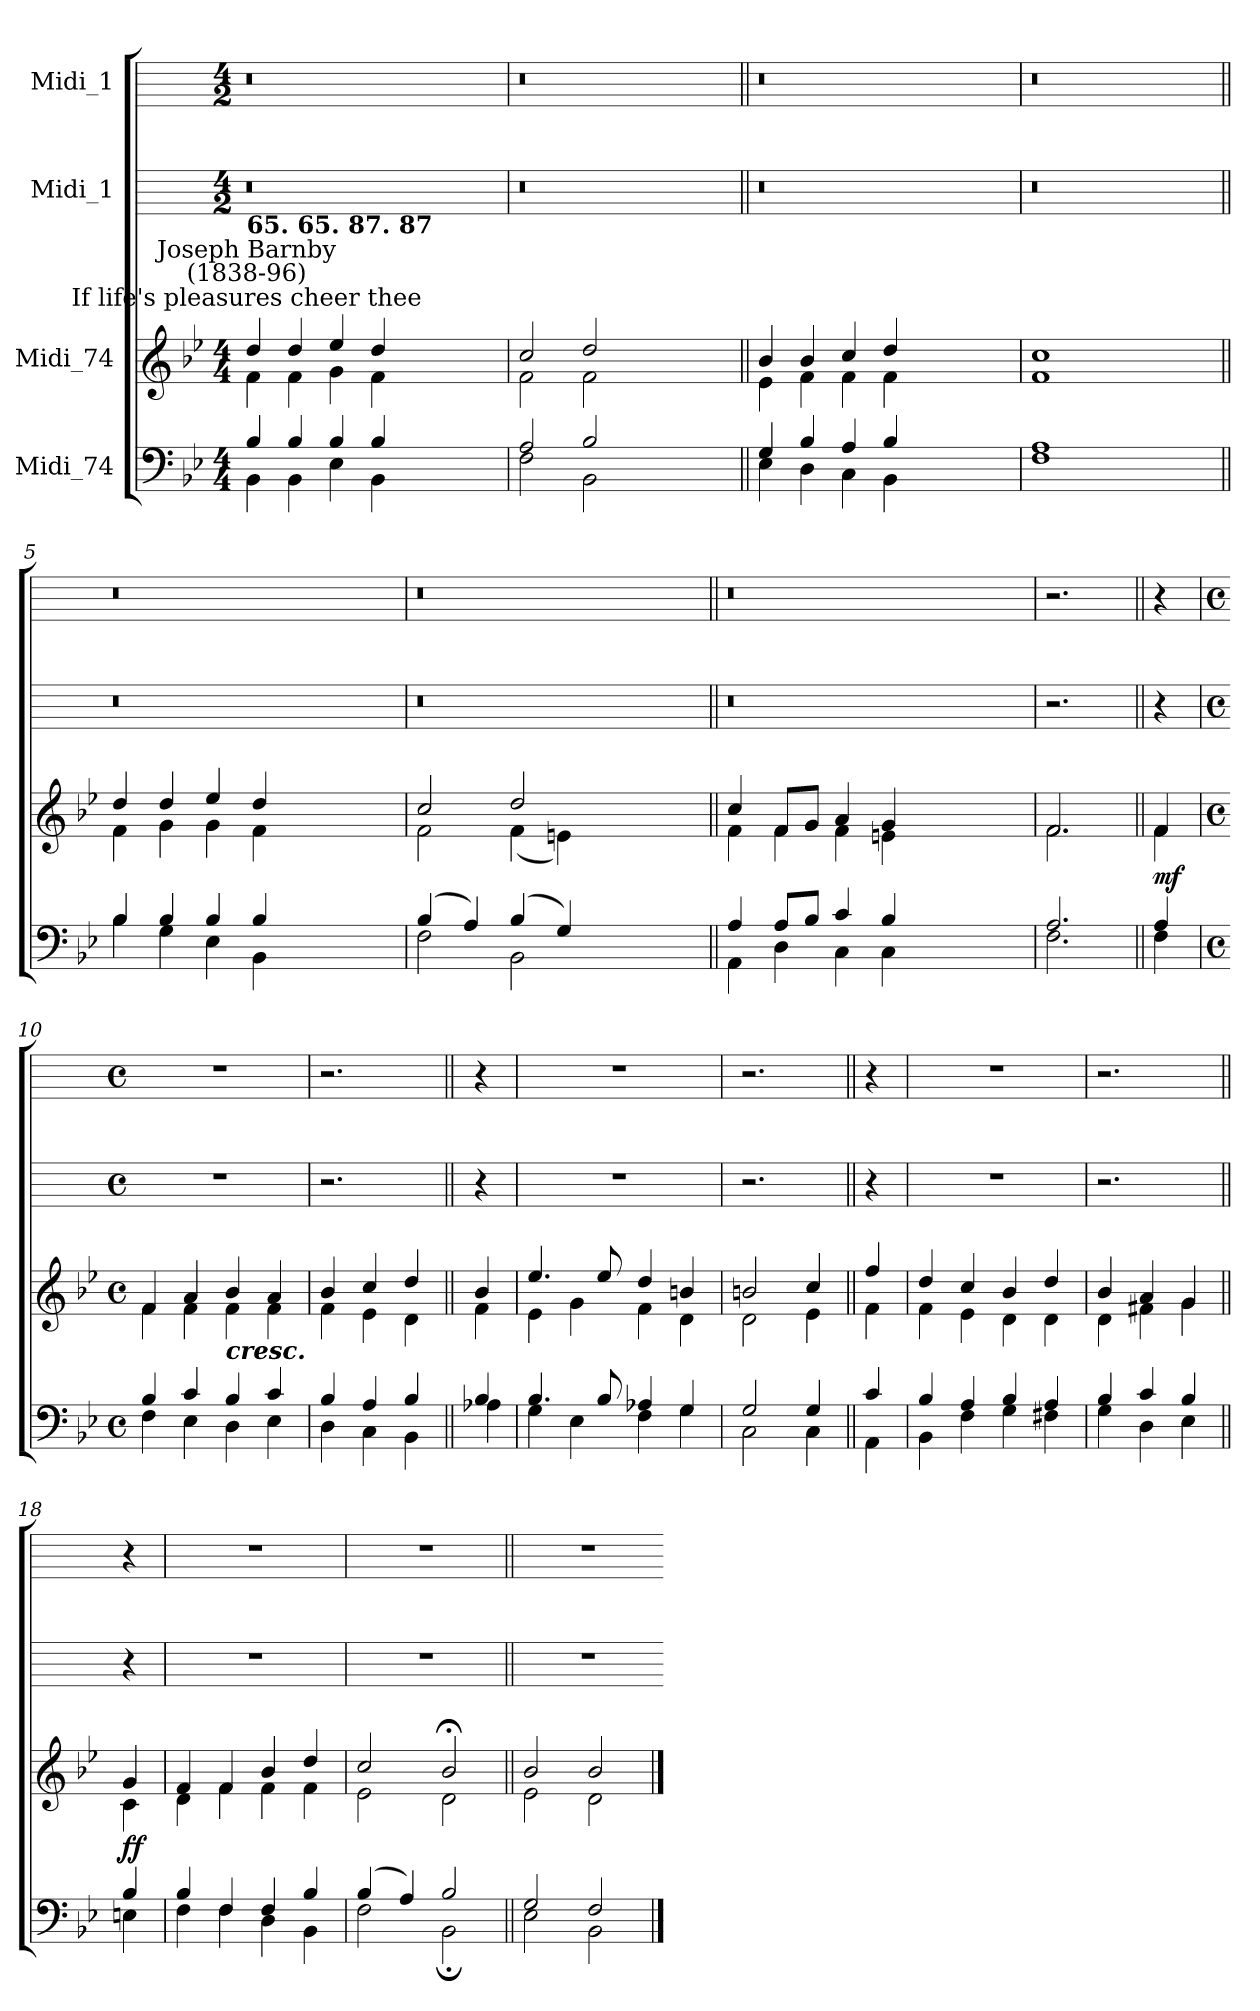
**kern	**kern	**dynam	**kern	**kern
*part4	*part3	*part3	*part2	*part1
*staff4	*staff3	*staff3	*staff2	*staff1
*I"Midi_74	*I"Midi_74	*	*I"Midi_1	*I"Midi_1
*clefF4	*clefG2	*	*	*
*k[b-e-]	*k[b-e-]	*	*	*
*B-:	*B-:	*	*	*
*M4/4	*M4/4	*	*M4/2	*M4/2
=1	=1	=1	=1	=1
*^	*^	*	*	*
!	!	!LO:TX:a:cj:t=If life's pleasures cheer thee	!	!	!	!
!	!	!LO:TX:a:cj:t=Joseph Barnby\n(1838-96)	!	!	!	!
!	!	!LO:TX:a:B:t=65. 65. 87. 87	!	!	!	!
4B-/	4BB-\	4dd/	4f\	.	0r	0r
4B-/	4BB-\	4dd/	4f\	.	.	.
4B-/	4E-\	4ee-/	4g\	.	.	.
4B-/	4BB-\	4dd/	4f\	.	.	.
1ryy	1ryy	1ryy	1ryy	.	.	.
=2	=2	=2	=2	=2	=2	=2
2A/	2F\	2cc/	2f\	.	0r	0r
2B-/	2BB-\	2dd/	2f\	.	.	.
1ryy	1ryy	1ryy	1ryy	.	.	.
=3||	=3||	=3||	=3||	=3||	=3||	=3||
4G/	4E-\	4b-/	4e-\	.	0r	0r
4B-/	4D\	4b-/	4f\	.	.	.
4A/	4C\	4cc/	4f\	.	.	.
4B-/	4BB-\	4dd/	4f\	.	.	.
1ryy	1ryy	1ryy	1ryy	.	.	.
=4	=4	=4	=4	=4	=4	=4
1A/	1F\	1cc/	1f\	.	0r	0r
1ryy	1ryy	1ryy	1ryy	.	.	.
=5||	=5||	=5||	=5||	=5||	=5||	=5||
4B-/	4B-\	4dd/	4f\	.	0r	0r
4B-/	4G\	4dd/	4g\	.	.	.
4B-/	4E-\	4ee-/	4g\	.	.	.
4B-/	4BB-\	4dd/	4f\	.	.	.
1ryy	1ryy	1ryy	1ryy	.	.	.
=6	=6	=6	=6	=6	=6	=6
(>4B-/	2F\	2cc/	2f\	.	0r	0r
4A/)	.	.	.	.	.	.
(>4B-/	2BB-\	2dd/	(<4f\	.	.	.
4G/)	.	.	4en\)	.	.	.
1ryy	1ryy	1ryy	1ryy	.	.	.
=7||	=7||	=7||	=7||	=7||	=7||	=7||
4A/	4AA\	4cc/	4f\	.	0r	0r
8A/L	4D\	8f/L	4f\	.	.	.
8B-/J	.	8g/J	.	.	.	.
4c/	4C\	4a/	4f\	.	.	.
4B-/	4C\	4g/	4en\	.	.	.
1ryy	1ryy	1ryy	1ryy	.	.	.
=8	=8	=8	=8	=8	=8	=8
2.A/	2.F\	2.f/	2.f\	.	2.r	2.r
=9||	=9||	=9||	=9||	=9||	=9||	=9||
!	!	!	!	!LO:DY:b	!	!
4A/	4F\	4f/	4f\	mf	4r	4r
!!LO:LB:g=z
=10	=10	=10	=10	=10	=10	=10
*M4/4	*	*M4/4	*	*	*M4/4	*M4/4
*met(c)	*	*met(c)	*	*	*met(c)	*met(c)
4B-/	4F\	4f/	4f\	.	1r	1r
4c/	4E-\	4a/	4f\	.	.	.
!	!	!LO:TX:b:Bi:t=cresc.	!	!	!	!
4B-/	4D\	4b-/	4f\	.	.	.
4c/	4E-\	4a/	4f\	.	.	.
=11	=11	=11	=11	=11	=11	=11
4B-/	4D\	4b-/	4f\	.	2.r	2.r
4A/	4C\	4cc/	4e-\	.	.	.
4B-/	4BB-\	4dd/	4d\	.	.	.
=12||	=12||	=12||	=12||	=12||	=12||	=12||
4B-/	4A-X\	4b-/	4f\	.	4r	4r
=13	=13	=13	=13	=13	=13	=13
4.B-/	4G\	4.ee-/	4e-\	.	1r	1r
.	4E-\	.	4g\	.	.	.
8B-/	.	8ee-/	.	.	.	.
4A-X/	4F\	4dd/	4f\	.	.	.
4G/	4G\	4bn/	4d\	.	.	.
=14	=14	=14	=14	=14	=14	=14
2G/	2C\	2bn/	2d\	.	2.r	2.r
4G/	4C\	4cc/	4e-\	.	.	.
=15||	=15||	=15||	=15||	=15||	=15||	=15||
4c/	4AA\	4ff/	4f\	.	4r	4r
=16	=16	=16	=16	=16	=16	=16
4B-/	4BB-\	4dd/	4f\	.	1r	1r
4A/	4F\	4cc/	4e-\	.	.	.
4B-/	4G\	4b-/	4d\	.	.	.
4A/	4F#X\	4dd/	4d\	.	.	.
=17	=17	=17	=17	=17	=17	=17
4B-/	4G\	4b-/	4d\	.	2.r	2.r
4c/	4D\	4a/	4f#X\	.	.	.
4B-/	4E-\	4g/	4g\	.	.	.
=18||	=18||	=18||	=18||	=18||	=18||	=18||
!	!	!	!	!LO:DY:b	!	!
4B-/	4En\	4g/	4c\	ff	4r	4r
=19	=19	=19	=19	=19	=19	=19
4B-/	4F\	4f/	4d\	.	1r	1r
4F/	4F\	4f/	4f\	.	.	.
4F/	4D\	4b-/	4f\	.	.	.
4B-/	4BB-\	4dd/	4f\	.	.	.
=20	=20	=20	=20	=20	=20	=20
(>4B-/	2F\	2cc/	2e-\	.	1r	1r
4A/)	.	.	.	.	.	.
2B-/	2BB-;\	2b-;</	2d\	.	.	.
=21||	=21||	=21||	=21||	=21||	=21||	=21||
2G/	2E-\	2b-/	2e-\	.	1r	1r
2F/	2BB-\	2b-/	2d\	.	.	.
*v	*v	*	*	*	*	*
*	*v	*v	*	*	*
==	==	=	=	=
*-	*-	*-	*-	*-
